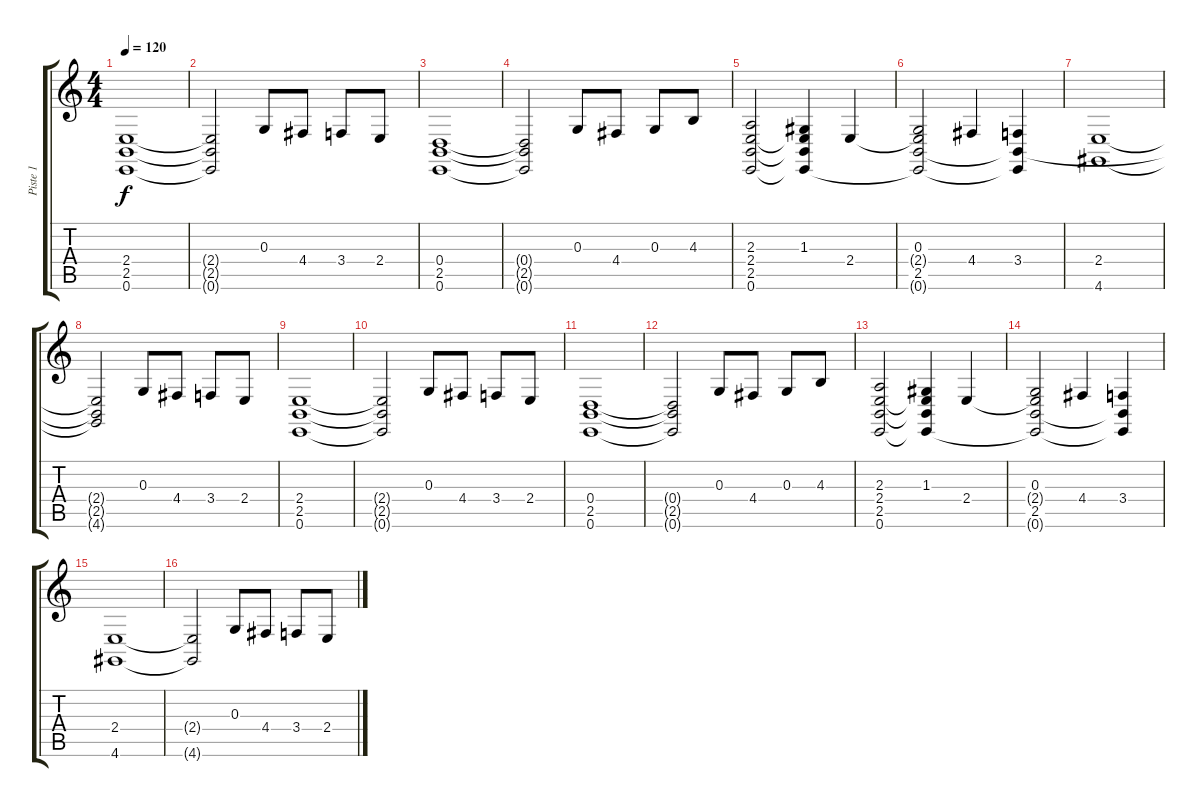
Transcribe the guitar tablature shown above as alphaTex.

\track ("Piste 1" "Piste 1") {instrument fx7echoes}
\staff {score tabs}
\tuning (E4 B3 G3 D3 A2 E2) {hide}
\ts (4 4)
\tempo 120
\clef g2
\ks c
(2.4 2.5 0.6).1{dy f} |
(2.4{t} 2.5{t} 0.6{t}).2 0.3.8 4.4.8 3.4.8 2.4.8 |
(0.4 2.5 0.6).1 |
(0.4{t} 2.5{t} 0.6{t}).2 0.3.8 4.4.8 0.3.8 4.3.8 |
(2.3 2.4 2.5 0.6).2 (1.3 2.4{t} 2.5{t} 0.6{t}).4 2.4.4 |
(0.3 2.4{t} 2.5 0.6{t}).2 4.4.4 (3.4 2.5{t} 0.6{t}).4 |
(2.4 4.6).1 |
(2.4{t} 2.5{t} 4.6{t}).2 0.3.8 4.4.8 3.4.8 2.4.8 |
(2.4 2.5 0.6).1 |
(2.4{t} 2.5{t} 0.6{t}).2 0.3.8 4.4.8 3.4.8 2.4.8 |
(0.4 2.5 0.6).1 |
(0.4{t} 2.5{t} 0.6{t}).2 0.3.8 4.4.8 0.3.8 4.3.8 |
(2.3 2.4 2.5 0.6).2 (1.3 2.4{t} 2.5{t} 0.6{t}).4 2.4.4 |
(0.3 2.4{t} 2.5 0.6{t}).2 4.4.4 (3.4 2.5{t} 0.6{t}).4 |
(2.4 4.6).1 |
(2.4{t} 4.6{t}).2 0.3.8 4.4.8 3.4.8 2.4.8
